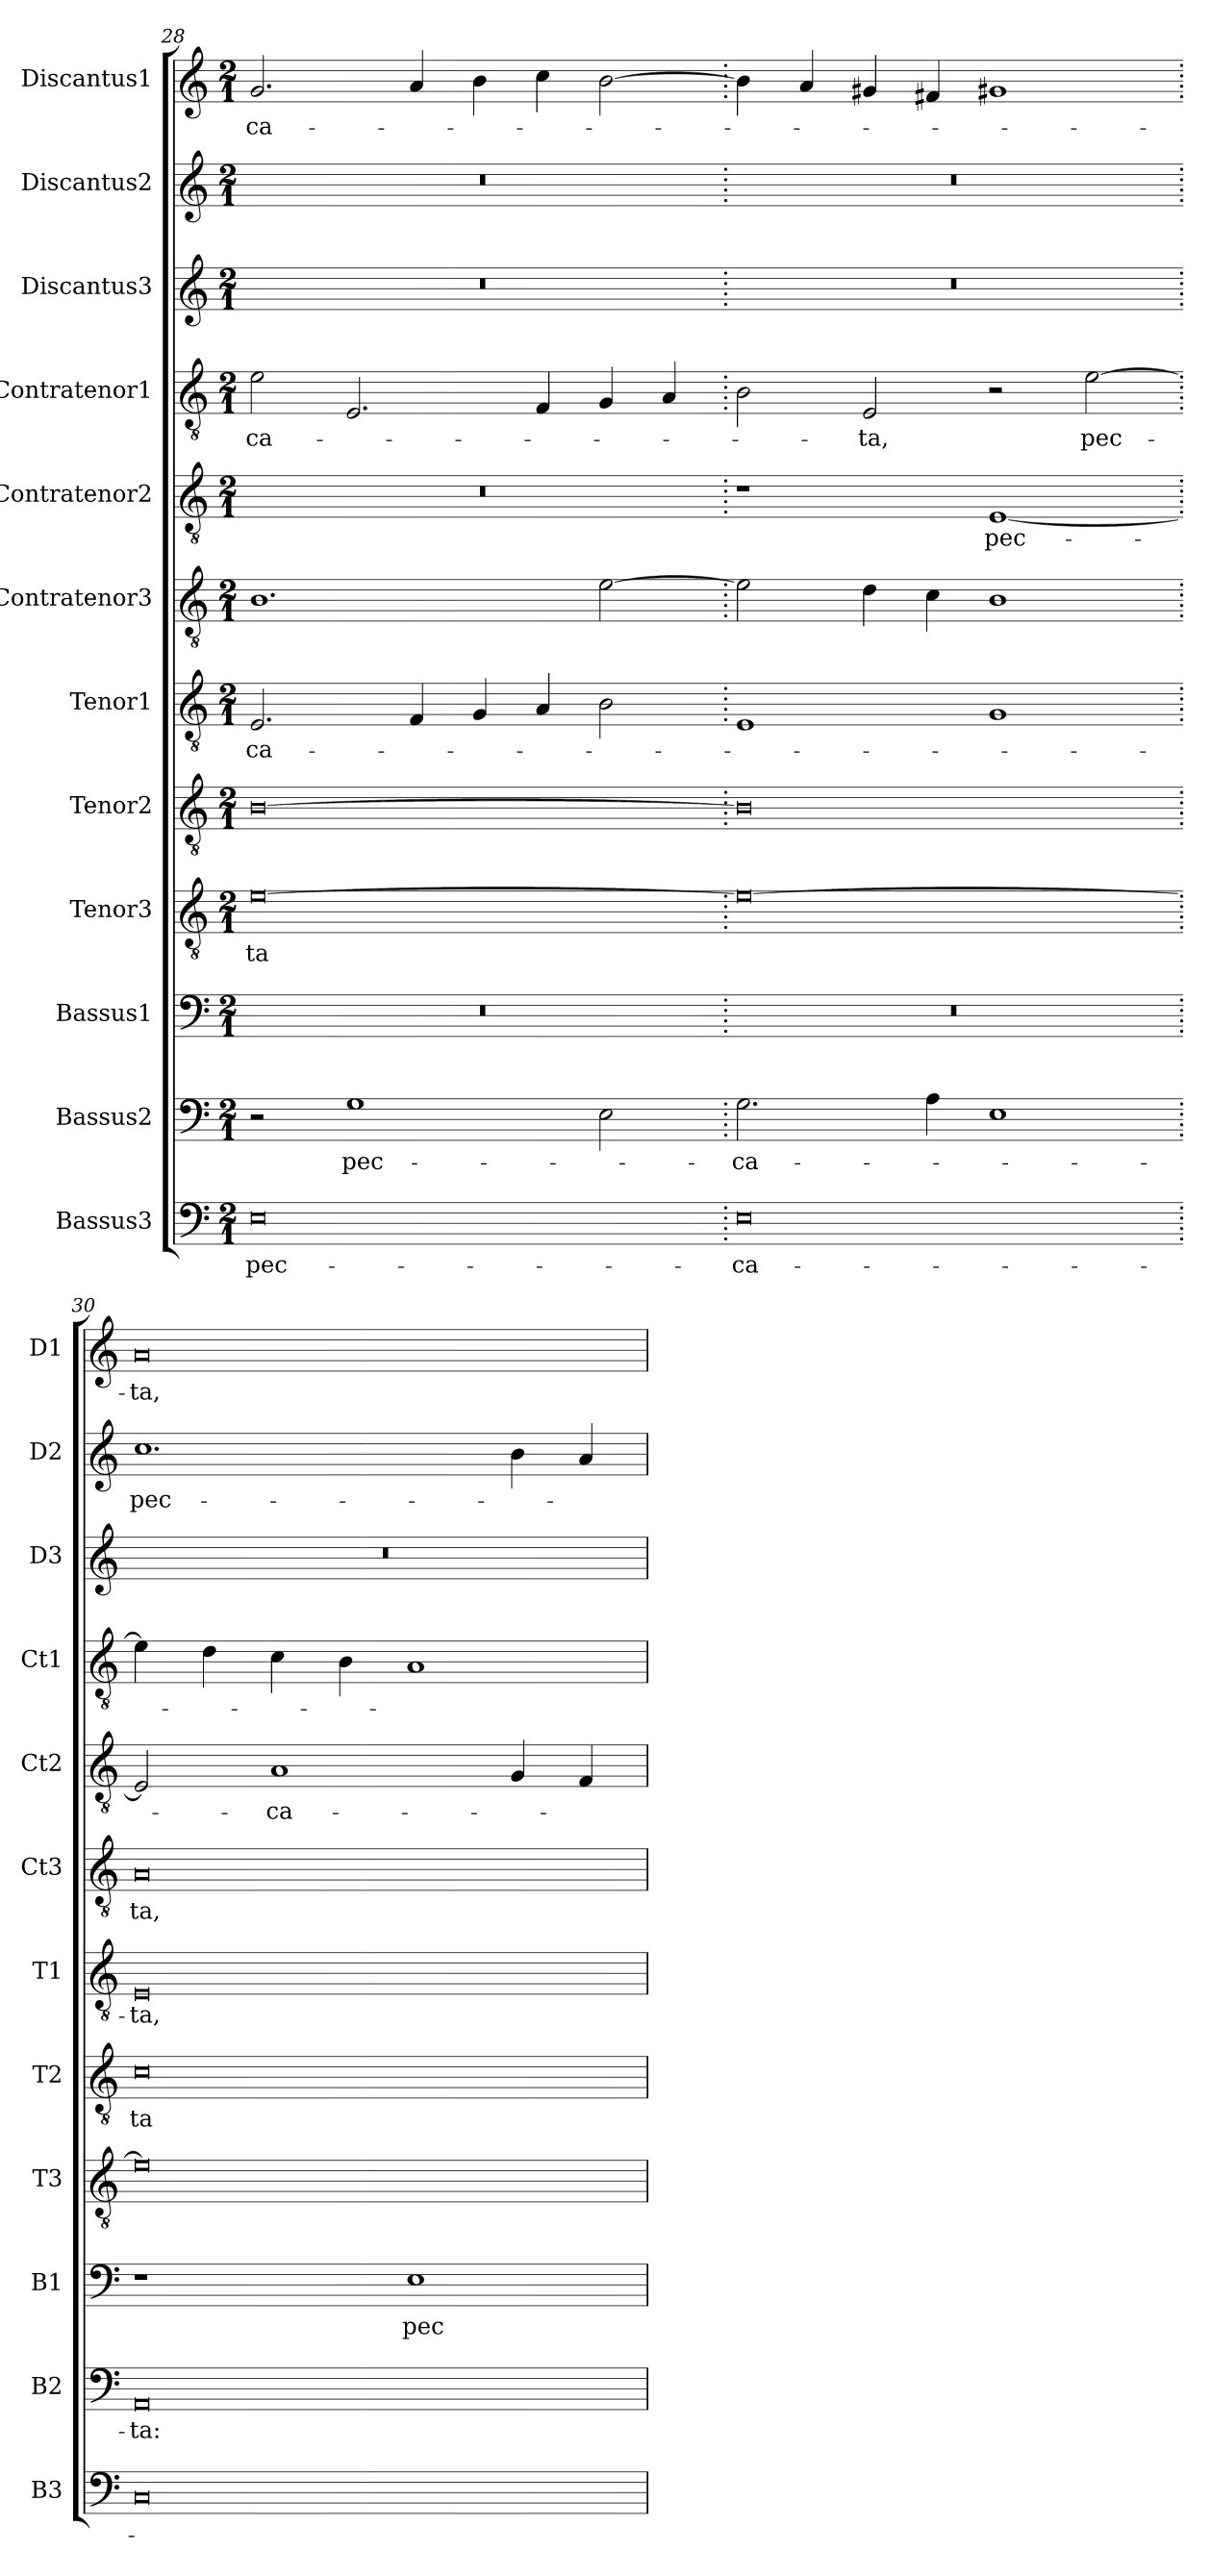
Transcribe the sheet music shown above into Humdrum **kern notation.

**kern	**text	**kern	**text	**kern	**text	**kern	**text	**kern	**text	**kern	**text	**kern	**text	**kern	**text	**kern	**text	**kern	**kern	**text	**kern	**text
*part12	*part12	*part11	*part11	*part10	*part10	*part9	*part9	*part8	*part8	*part7	*part7	*part6	*part6	*part5	*part5	*part4	*part4	*part3	*part2	*part2	*part1	*part1
*staff12	*staff12	*staff11	*staff11	*staff10	*staff10	*staff9	*staff9	*staff8	*staff8	*staff7	*staff7	*staff6	*staff6	*staff5	*staff5	*staff4	*staff4	*staff3	*staff2	*staff2	*staff1	*staff1
*I"Bassus3	*	*I"Bassus2	*	*I"Bassus1	*	*I"Tenor3	*	*I"Tenor2	*	*I"Tenor1	*	*I"Contratenor3	*	*I"Contratenor2	*	*I"Contratenor1	*	*I"Discantus3	*I"Discantus2	*	*I"Discantus1	*
*I'B3	*	*I'B2	*	*I'B1	*	*I'T3	*	*I'T2	*	*I'T1	*	*I'Ct3	*	*I'Ct2	*	*I'Ct1	*	*I'D3	*I'D2	*	*I'D1	*
*clefF4	*	*clefF4	*	*clefF4	*	*clefGv2	*	*clefGv2	*	*clefGv2	*	*clefGv2	*	*clefGv2	*	*clefGv2	*	*clefG2	*clefG2	*	*clefG2	*
*k[]	*	*k[]	*	*k[]	*	*k[]	*	*k[]	*	*k[]	*	*k[]	*	*k[]	*	*k[]	*	*k[]	*k[]	*	*k[]	*
*M2/1	*	*M2/1	*	*M2/1	*	*M2/1	*	*M2/1	*	*M2/1	*	*M2/1	*	*M2/1	*	*M2/1	*	*M2/1	*M2/1	*	*M2/1	*
=28	=28	=28	=28	=28	=28	=28	=28	=28	=28	=28	=28	=28	=28	=28	=28	=28	=28	=28	=28	=28	=28	=28
0E	pec-	2r	.	0r	.	[0e	-ta	[0B	.	2.E	-ca-	1.B	.	0r	.	2e	-ca-	0r	0r	.	2.g	-ca-
.	.	1G	pec-	.	.	.	.	.	.	.	.	.	.	.	.	2.E	.	.	.	.	.	.
.	.	.	.	.	.	.	.	.	.	4F	.	.	.	.	.	.	.	.	.	.	4a	.
.	.	.	.	.	.	.	.	.	.	4G	.	.	.	.	.	.	.	.	.	.	4b	.
.	.	.	.	.	.	.	.	.	.	4A	.	.	.	.	.	4F	.	.	.	.	4cc	.
.	.	2E	.	.	.	.	.	.	.	2B	.	[2e	.	.	.	4G	.	.	.	.	[2b	.
.	.	.	.	.	.	.	.	.	.	.	.	.	.	.	.	4A	.	.	.	.	.	.
=29.	=29.	=29.	=29.	=29.	=29.	=29.	=29.	=29.	=29.	=29.	=29.	=29.	=29.	=29.	=29.	=29.	=29.	=29.	=29.	=29.	=29.	=29.
0E	-ca-	2.G	-ca-	0r	.	0e_	.	0B]	.	1E	.	2e]	.	1r	.	2B	.	0r	0r	.	4b]	.
.	.	.	.	.	.	.	.	.	.	.	.	.	.	.	.	.	.	.	.	.	4a	.
.	.	.	.	.	.	.	.	.	.	.	.	4d	.	.	.	2E	-ta,	.	.	.	4g#X	.
.	.	4A	.	.	.	.	.	.	.	.	.	4c	.	.	.	.	.	.	.	.	4f#X	.
.	.	1E	.	.	.	.	.	.	.	1G	.	1B	.	[1E	pec-	2r	.	.	.	.	1g#X	.
.	.	.	.	.	.	.	.	.	.	.	.	.	.	.	.	[2e	pec-	.	.	.	.	.
=30.	=30.	=30.	=30.	=30.	=30.	=30.	=30.	=30.	=30.	=30.	=30.	=30.	=30.	=30.	=30.	=30.	=30.	=30.	=30.	=30.	=30.	=30.
0C	.	0AA	-ta:	1r	.	0e]	.	0c	-ta	0E	-ta,	0A	-ta,	2E]	.	4e]	.	0r	1.cc	pec-	0a	-ta,
.	.	.	.	.	.	.	.	.	.	.	.	.	.	.	.	4d	.	.	.	.	.	.
.	.	.	.	.	.	.	.	.	.	.	.	.	.	1A	-ca-	4c	.	.	.	.	.	.
.	.	.	.	.	.	.	.	.	.	.	.	.	.	.	.	4B	.	.	.	.	.	.
.	.	.	.	1E	pec-	.	.	.	.	.	.	.	.	.	.	1A	.	.	.	.	.	.
.	.	.	.	.	.	.	.	.	.	.	.	.	.	4G	.	.	.	.	4b	.	.	.
.	.	.	.	.	.	.	.	.	.	.	.	.	.	4F	.	.	.	.	4a	.	.	.
=	=	=	=	=	=	=	=	=	=	=	=	=	=	=	=	=	=	=	=	=	=	=
*-	*-	*-	*-	*-	*-	*-	*-	*-	*-	*-	*-	*-	*-	*-	*-	*-	*-	*-	*-	*-	*-	*-
